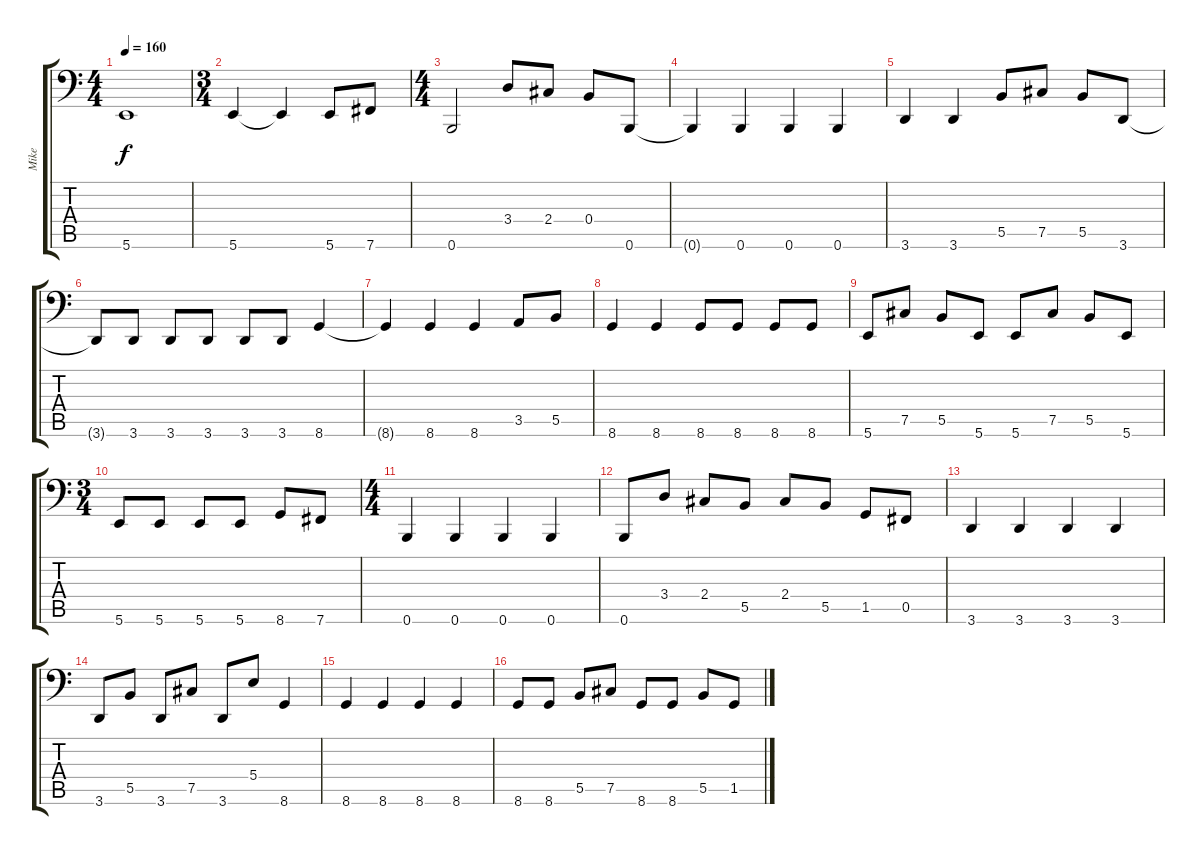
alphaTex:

\track ("Mike" "Mike") {instrument electricbassfinger}
\staff {score tabs}
\tuning (Eb3 B2 Gb2 B1 Gb1 B0) {hide}
\ts (4 4)
\tempo 160
\clef f4
\ks c
5.6.1{dy f} |
\ts (3 4)
5.6.4 5.6{t}.4 5.6.8 7.6.8 |
\ts (4 4)
0.6.2 3.4.8 2.4.8 0.4.8 0.6.8 |
0.6{t}.4 0.6.4 0.6.4 0.6.4 |
3.6.4 3.6.4 5.5.8 7.5.8 5.5.8 3.6.8 |
3.6{t}.8 3.6.8 3.6.8 3.6.8 3.6.8 3.6.8 8.6.4 |
8.6{t}.4 8.6.4 8.6.4 3.5.8 5.5.8 |
8.6.4 8.6.4 8.6.8 8.6.8 8.6.8 8.6.8 |
5.6.8 7.5.8 5.5.8 5.6.8 5.6.8 7.5.8 5.5.8 5.6.8 |
\ts (3 4)
5.6.8 5.6.8 5.6.8 5.6.8 8.6.8 7.6.8 |
\ts (4 4)
0.6.4 0.6.4 0.6.4 0.6.4 |
0.6.8 3.4.8 2.4.8 5.5.8 2.4.8 5.5.8 1.5.8 0.5.8 |
3.6.4 3.6.4 3.6.4 3.6.4 |
3.6.8 5.5.8 3.6.8 7.5.8 3.6.8 5.4.8 8.6.4 |
8.6.4 8.6.4 8.6.4 8.6.4 |
8.6.8 8.6.8 5.5.8 7.5.8 8.6.8 8.6.8 5.5.8 1.5.8
